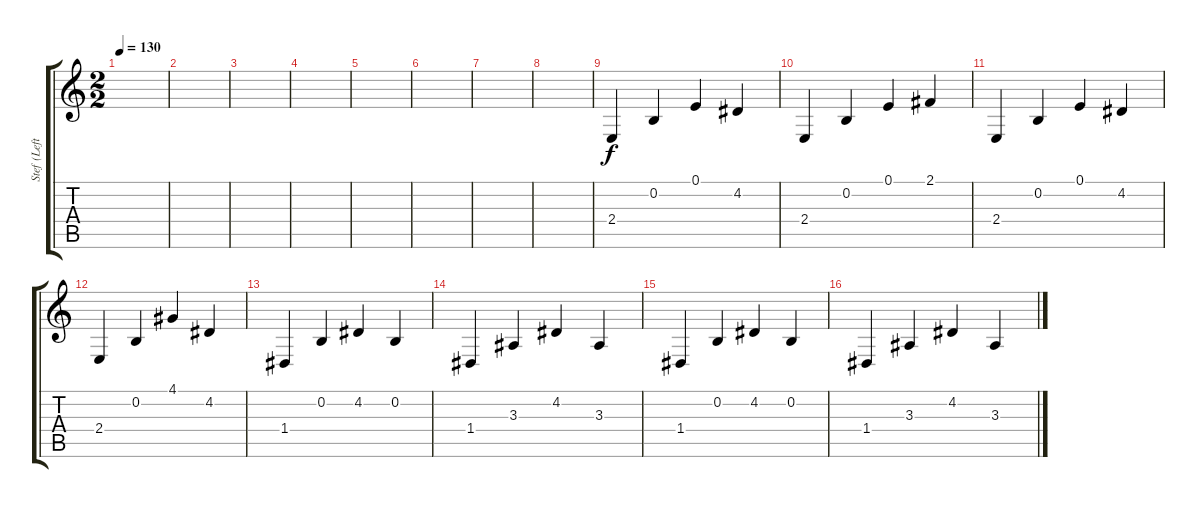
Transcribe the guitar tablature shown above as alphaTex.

\track ("Stef (Left Hand)" "Stef (Left") {instrument acousticgrandpiano}
\staff {score tabs}
\tuning (E4 B3 G3 D3 A2 E2) {hide}
\ts (2 2)
\tempo 130
\clef g2
\ks c
|
|
|
|
|
|
|
|
2.4.4 0.2.4 0.1.4 4.2.4 |
2.4.4 0.2.4 0.1.4 2.1.4 |
2.4.4 0.2.4 0.1.4 4.2.4 |
2.4.4 0.2.4 4.1.4 4.2.4 |
1.4.4 0.2.4 4.2.4 0.2.4 |
1.4.4 3.3.4 4.2.4 3.3.4 |
1.4.4 0.2.4 4.2.4 0.2.4 |
1.4.4 3.3.4 4.2.4 3.3.4
